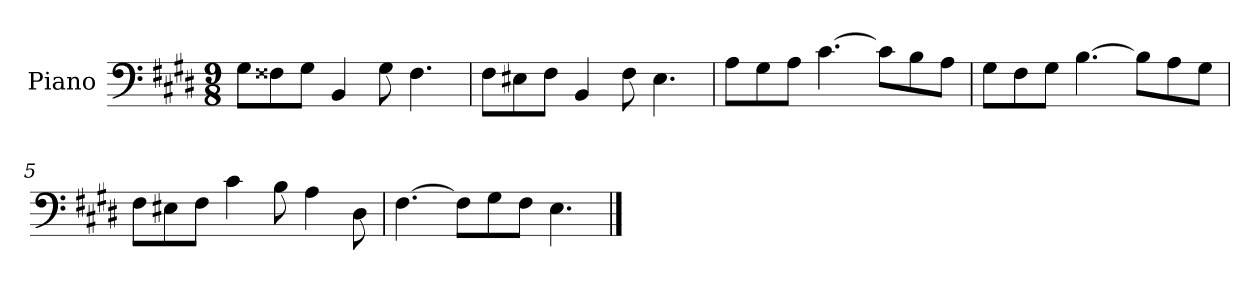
**kern
*part1
*staff1
*I"Piano
*I'Pno
*clefF4
*k[f#c#g#d#]
*E:
*M9/8
=1
8G#\L
8F##X\
8G#\J
4BB/
8G#\
4.F##\
=2
8F#\L
8E#X\
8F#\J
4BB/
8F#\
4.E#\
=3
8A\L
8G#\
8A\J
[4.c#\
8c#\L]
8B\
8A\J
=4
8G#\L
8F#\
8G#\J
[4.B\
8B\L]
8A\
8G#\J
=5
8F#\L
8E#X\
8F#\J
4c#\
8B\
4A\
8D#\
=6
[4.F#\
8F#\L]
8G#\
8F#\J
4.E\
==
*-
